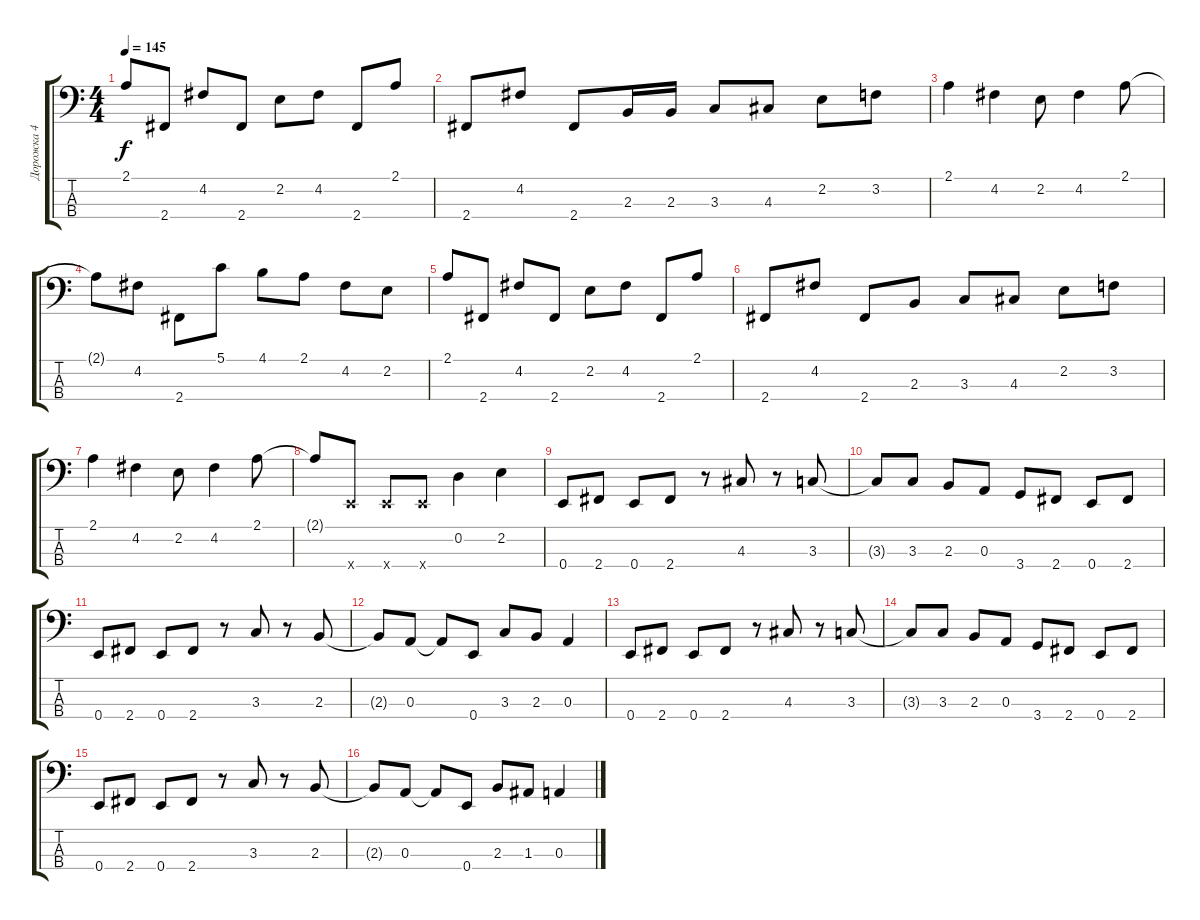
\track ("Дорожка 4" "Дорожка 4") {instrument electricbassfinger}
\staff {score tabs}
\tuning (G2 D2 A1 E1) {hide}
\ts (4 4)
\tempo 145
\clef f4
\ks c
2.1.8{dy f} 2.4.8 4.2.8 2.4.8 2.2.8 4.2.8 2.4.8 2.1.8 |
2.4.8 4.2.8 2.4.8 2.3.16 2.3.16 3.3.8 4.3.8 2.2.8 3.2.8 |
2.1.4 4.2.4 2.2.8 4.2.4 2.1.8 |
2.1{t}.8 4.2.8 2.4.8 5.1.8 4.1.8 2.1.8 4.2.8 2.2.8 |
2.1.8 2.4.8 4.2.8 2.4.8 2.2.8 4.2.8 2.4.8 2.1.8 |
2.4.8 4.2.8 2.4.8 2.3.8 3.3.8 4.3.8 2.2.8 3.2.8 |
2.1.4 4.2.4 2.2.8 4.2.4 2.1.8 |
2.1{t}.8 0.4{x}.8 0.4{x}.8 0.4{x}.8 0.2.4 2.2.4 |
0.4.8 2.4.8 0.4.8 2.4.8 r.8 4.3.8 r.8 3.3.8 |
3.3{t}.8 3.3.8 2.3.8 0.3.8 3.4.8 2.4.8 0.4.8 2.4.8 |
0.4.8 2.4.8 0.4.8 2.4.8 r.8 3.3.8 r.8 2.3.8 |
2.3{t}.8 0.3.8 0.3{t}.8 0.4.8 3.3.8 2.3.8 0.3.4 |
0.4.8 2.4.8 0.4.8 2.4.8 r.8 4.3.8 r.8 3.3.8 |
3.3{t}.8 3.3.8 2.3.8 0.3.8 3.4.8 2.4.8 0.4.8 2.4.8 |
0.4.8 2.4.8 0.4.8 2.4.8 r.8 3.3.8 r.8 2.3.8 |
2.3{t}.8 0.3.8 0.3{t}.8 0.4.8 2.3.8 1.3.8 0.3.4
